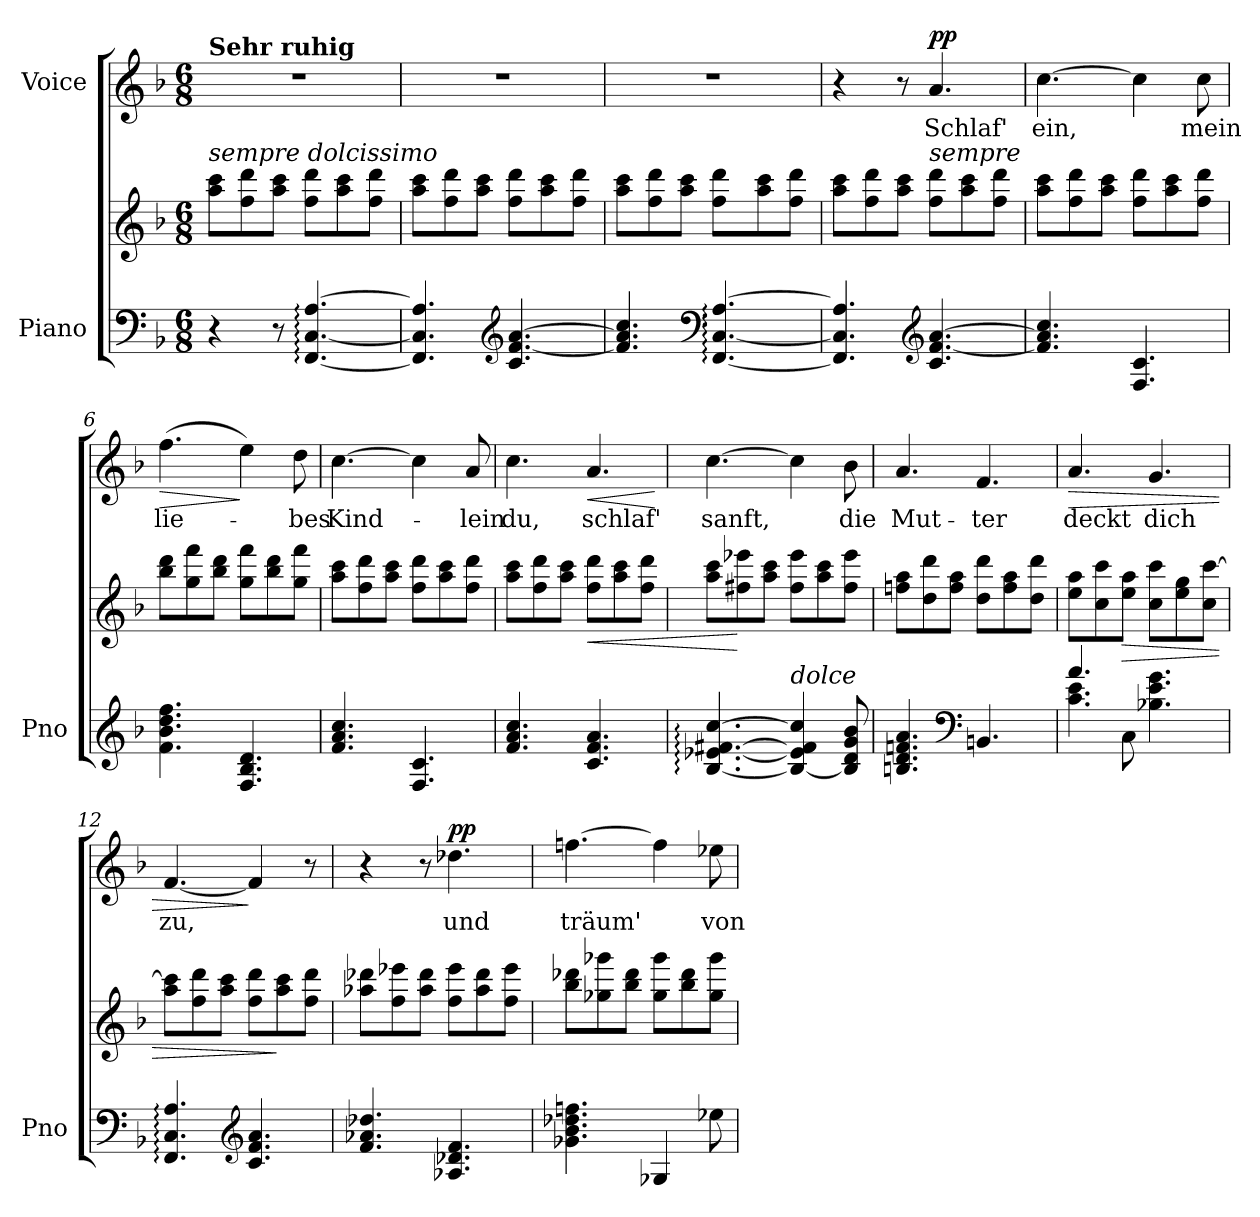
**kern	**kern	**dynam	**kern	**text	**dynam
*part2	*part2	*part2	*part1	*part1	*part1
*staff3	*staff2	*staff2/3	*staff1	*staff1	*staff1
*I"Piano	*	*	*I"Voice	*	*
*I'Pno	*	*	*	*	*
*clefF4	*clefG2	*	*clefG2	*	*
*k[b-]	*k[b-]	*	*k[b-]	*	*
*M6/8	*M6/8	*	*M6/8	*	*
*MM60	*MM60	*	*MM60	*	*
=1	=1	=1	=1	=1	=1
!	!	!	!LO:TX:a:B:t=Sehr ruhig	!	!
!	!LO:TX:a:i:t=sempre dolcissimo	!	!	!	!
!	!	!LO:DY:a=2	!	!	!
4r	8aa\ 8ccc\L	other-dynamics	2.r	.	.
.	8ff\ 8ddd\	.	.	.	.
8r	8aa\ 8ccc\J	.	.	.	.
[4.FF/: [4.C/: [4.A/:	8ff\ 8ddd\L	.	.	.	.
.	8aa\ 8ccc\	.	.	.	.
.	8ff\ 8ddd\J	.	.	.	.
=2	=2	=2	=2	=2	=2
4.FF/] 4.C/] 4.A/]	8aa\ 8ccc\L	.	2.r	.	.
*clefG2	*	*	*	*	*
.	8ff\ 8ddd\	.	.	.	.
.	8aa\ 8ccc\J	.	.	.	.
4.c/ [4.f/ [4.a/	8ff\ 8ddd\L	.	.	.	.
.	8aa\ 8ccc\	.	.	.	.
.	8ff\ 8ddd\J	.	.	.	.
=3	=3	=3	=3	=3	=3
4.f/] 4.a/] 4.cc/	8aa\ 8ccc\L	.	2.r	.	.
.	8ff\ 8ddd\	.	.	.	.
.	8aa\ 8ccc\J	.	.	.	.
*clefF4	*	*	*	*	*
[4.FF/: [4.C/: [4.A/:	8ff\ 8ddd\L	.	.	.	.
.	8aa\ 8ccc\	.	.	.	.
.	8ff\ 8ddd\J	.	.	.	.
=4	=4	=4	=4	=4	=4
4.FF/] 4.C/] 4.A/]	8aa\ 8ccc\L	.	4r	.	.
.	8ff\ 8ddd\	.	.	.	.
.	8aa\ 8ccc\J	.	8r	.	.
*clefG2	*	*	*	*	*
!	!LO:TX:a:i:t=sempre	!	!	!	!
!	!	!	!	!LO:LY:b	!LO:DY:a
4.c/ [4.f/ [4.a/	8ff\ 8ddd\L	.	4.a/	Schlaf'	pp
.	8aa\ 8ccc\	.	.	.	.
.	8ff\ 8ddd\J	.	.	.	.
!!LO:LB:g=z
=5	=5	=5	=5	=5	=5
!	!	!	!	!LO:LY:b	!
4.f/] 4.a/] 4.cc/	8aa\ 8ccc\L	.	[4.cc\	ein,	.
.	8ff\ 8ddd\	.	.	.	.
.	8aa\ 8ccc\J	.	.	.	.
4.F/ 4.c/	8ff\ 8ddd\L	.	4cc\]	.	.
!	!	!LO:DY:b	!	!	!
.	8aa\ 8ccc\	other-dynamics	.	.	.
!	!	!	!	!LO:LY:b	!
.	8ff\ 8ddd\J	.	8cc\	mein	.
=6	=6	=6	=6	=6	=6
!	!	!	!	!LO:LY:b	!LO:HP:b
4.f\ 4.b-\ 4.dd\ 4.ff\	8bb-\ 8ddd\L	.	(4.ff\	lie-	>
.	8gg\ 8fff\	.	.	.	.
.	8bb-\ 8ddd\J	.	.	.	.
4.F/ 4.B-/ 4.d/	8gg\ 8fff\L	.	4ee\)	.	]
.	8bb-\ 8ddd\	.	.	.	.
!	!	!	!	!LO:LY:b	!
.	8gg\ 8fff\J	.	8dd\	-bes	.
=7	=7	=7	=7	=7	=7
!	!	!	!	!LO:LY:b	!
4.f/ 4.a/ 4.cc/	8aa\ 8ccc\L	.	[4.cc\	Kind-	.
.	8ff\ 8ddd\	.	.	.	.
.	8aa\ 8ccc\J	.	.	.	.
4.F/ 4.c/	8ff\ 8ddd\L	.	4cc\]	.	.
.	8aa\ 8ccc\	.	.	.	.
!	!	!	!	!LO:LY:b	!
.	8ff\ 8ddd\J	.	8a/	-lein	.
=8	=8	=8	=8	=8	=8
!	!	!	!	!LO:LY:b	!
4.f/ 4.a/ 4.cc/	8aa\ 8ccc\L	.	4.cc\	du,	.
.	8ff\ 8ddd\	.	.	.	.
.	8aa\ 8ccc\J	.	.	.	.
!	!	!LO:HP:b	!	!LO:LY:b	!LO:HP:b
4.c/ 4.f/ 4.a/	8ff\ 8ddd\L	<	4.a/	schlaf'	<
.	8aa\ 8ccc\	.	.	.	.
.	8ff\ 8ddd\J	.	.	.	.
.	.	.	.	.	[
=9	=9	=9	=9	=9	=9
!	!	!	!	!LO:LY:b	!
[4.B-/: [4.e-X/: [4.f#X/: [4.cc/:	8aa\ 8ccc\L	.	[4.cc\	sanft,	.
.	8ff#X\ 8eee-X\	[	.	.	.
.	8aa\ 8ccc\J	.	.	.	.
!LO:TX:a:i:t=dolce	!	!	!	!	!
4B-/_ 4e-/] 4f#/] 4cc/]	8ff#\ 8eee-\L	.	4cc\]	.	.
.	8aa\ 8ccc\	.	.	.	.
!	!	!	!	!LO:LY:b	!
8B-/] 8d/ 8g/ 8b-/	8ff#\ 8eee-\J	.	8b-\	die	.
!!LO:LB:g=z
=10	=10	=10	=10	=10	=10
!	!	!	!	!LO:LY:b	!
4.Bn/ 4.d/ 4.fn/ 4.a/	8ffn\ 8aa\L	.	4.a/	Mut-	.
.	8dd\ 8ddd\	.	.	.	.
.	8ff\ 8aa\J	.	.	.	.
*clefF4	*	*	*	*	*
!	!	!	!	!LO:LY:b	!
4.BBn/	8dd\ 8ddd\L	.	4.f/	-ter	.
.	8ff\ 8aa\	.	.	.	.
.	8dd\ 8ddd\J	.	.	.	.
=11	=11	=11	=11	=11	=11
*^	*	*	*	*	*
*	*^	*	*	*	*	*
!	!	!	!	!	!	!LO:LY:b	!LO:HP:b
4.c\ 4.e\	4ryy	4.a/	8ee\ 8aa\L	.	4.a/	deckt	>
.	.	.	8cc\ 8ccc\	.	.	.	.
!	!	!	!	!LO:HP:b	!	!	!
.	8C\	.	8ee\ 8aa\J	>	.	.	.
!	!	!	!	!	!	!LO:LY:b	!
4.B-X\ 4.e\ 4.g\	4.ryy	4.ryy	8cc\ 8ccc\L	.	4.g/	dich	.
.	.	.	8ee\ 8gg\	.	.	.	.
.	.	.	8cc\ [8ccc\J	.	.	.	.
*v	*v	*v	*	*	*	*	*
=12	=12	=12	=12	=12	=12
!	!	!	!	!LO:LY:b	!
4.FF/: 4.C/: 4.A/:	8aa\ 8ccc\]L	.	[4.f/	zu,	.
.	8ff\ 8ddd\	.	.	.	.
.	8aa\ 8ccc\J	.	.	.	.
*clefG2	*	*	*	*	*
4.c/ 4.f/ 4.a/	8ff\ 8ddd\L	.	4f/]	.	]
.	8aa\ 8ccc\	]	.	.	.
.	8ff\ 8ddd\J	.	8r	.	.
=13	=13	=13	=13	=13	=13
4.f/ 4.a-X/ 4.dd-X/	8aa-X\ 8ddd-X\L	.	4r	.	.
.	8ff\ 8eee-X\	.	.	.	.
!	!	!LO:DY:b	!	!	!
.	8aa-\ 8ddd-\J	other-dynamics	8r	.	.
!	!	!	!	!LO:LY:b	!LO:DY:a
4.A-X/ 4.d-X/ 4.f/	8ff\ 8eee-\L	.	4.dd-X\	und	pp
.	8aa-\ 8ddd-\	.	.	.	.
.	8ff\ 8eee-\J	.	.	.	.
=14	=14	=14	=14	=14	=14
!	!	!	!	!LO:LY:b	!
4.g-X\ 4.b-\ 4.dd-X\ 4.ffn\	8bb-\ 8ddd-X\L	.	[4.ffn\	träum'	.
.	8gg-X\ 8ggg-X\	.	.	.	.
.	8bb-\ 8ddd-\J	.	.	.	.
4G-X/	8gg-\ 8ggg-\L	.	4ff\]	.	.
.	8bb-\ 8ddd-\	.	.	.	.
!	!	!	!	!LO:LY:b	!
8ee-X\	8gg-\ 8ggg-\J	.	8ee-X\	von	.
=	=	=	=	=	=
*-	*-	*-	*-	*-	*-
